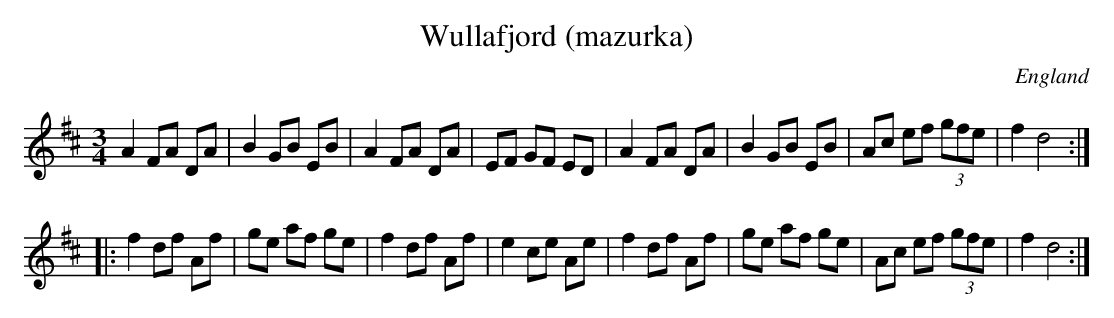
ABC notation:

X:1
T:Wullafjord (mazurka)
M:3/4
O:England
K:D major
A2 FA DA| B2 GB EB| A2 FA DA| EF GF ED|\
  A2 FA DA| B2 GB EB| Ac ef (3gfe| f2 d4 :|
|:f2 df Af| ge af ge| f2 df Af| e2 ce Ae|\
  f2 df Af| ge af ge| Ac ef (3gfe| f2 d4 :|
